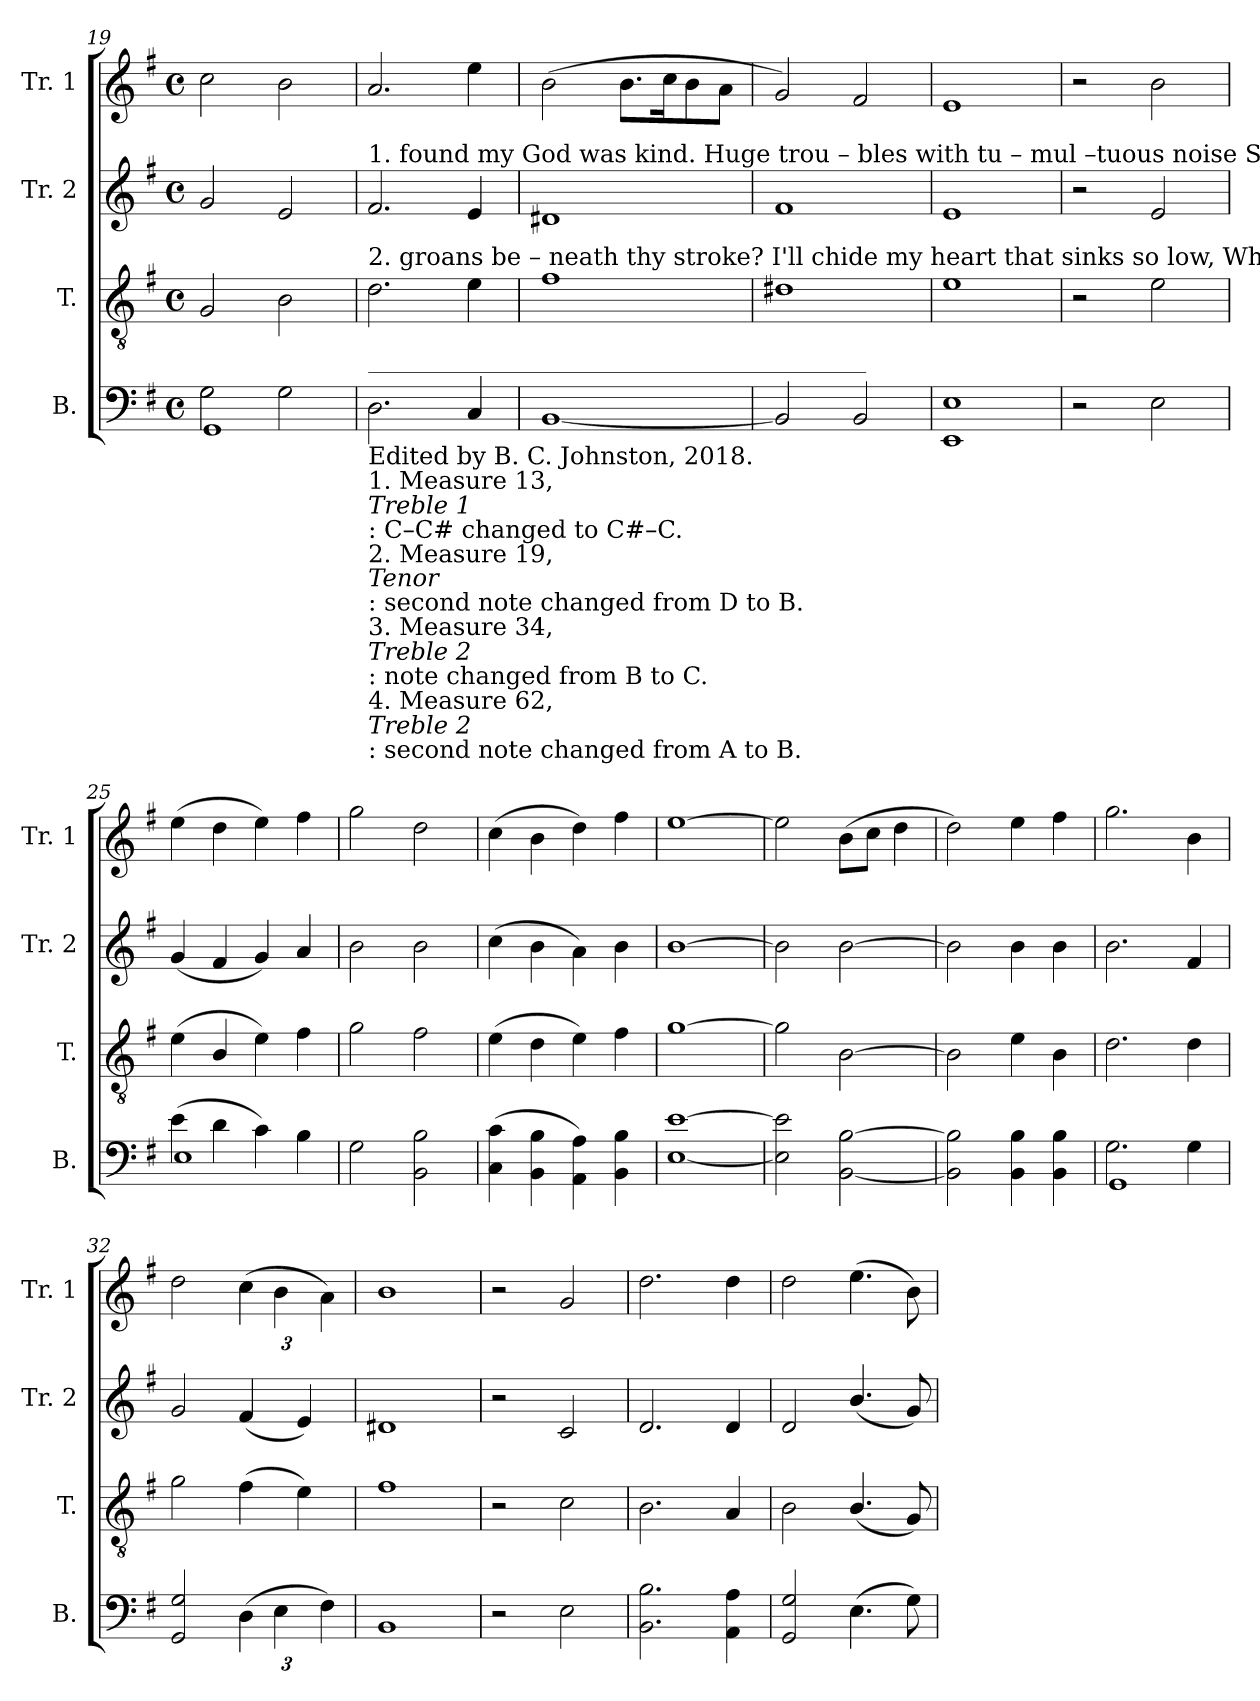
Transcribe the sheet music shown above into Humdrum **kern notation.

**kern	**kern	**kern	**kern
*part4	*part3	*part2	*part1
*staff4	*staff3	*staff2	*staff1
*I"B.	*I"T.	*I"Tr. 2	*I"Tr. 1
*I'B.	*I'T.	*I'Tr. 2	*I'Tr. 1
*clefF4	*clefGv2	*clefG2	*clefG2
*k[f#]	*k[f#]	*k[f#]	*k[f#]
*M4/4	*M4/4	*M4/4	*M4/4
*met(c)	*met(c)	*met(c)	*met(c)
=19	=19	=19	=19
*^	*	*	*
2G!\	1GG!	2G!/	2g!/	2cc!\
2G!\	.	2B!\	2e!/	2b!\
*v	*v	*	*	*
!!LO:LB:g=z
=20	=20	=20	=20
!	!	!LO:TX:a:t=1. found my God                    was    kind.   Huge trou –  bles with tu – mul –tuous noise   Swell ____ like a sea, and round me  spread;    Thy  water-spouts  drown all my joys,     And	!
!	!LO:TX:a:t=2. groans be – neath             thy   stroke?  I'll   chide   my heart  that  sinks    so   low,      Why       should my soul indulge  her    grief?  Hope in the  Lord,  and  praise  him  too;  He	!	!
!LO:TX:a:t=_________________________________________	!	!	!
!LO:TX:b:t=Edited by B. C. Johnston, 2018.	!	!	!
!LO:TX:b:t=1. Measure 13,	!	!	!
!LO:TX:b:i:t=Treble 1	!	!	!
!LO:TX:b:t=&colon; C–C# changed to C#–C.	!	!	!
!LO:TX:b:t=2. Measure 19,	!	!	!
!LO:TX:b:i:t=Tenor	!	!	!
!LO:TX:b:t=&colon; second note changed from D to B.	!	!	!
!LO:TX:b:t=3. Measure 34,	!	!	!
!LO:TX:b:i:t=Treble 2	!	!	!
!LO:TX:b:t=&colon; note changed from B to C.	!	!	!
!LO:TX:b:t=4. Measure 62,	!	!	!
!LO:TX:b:i:t=Treble 2	!	!	!
!LO:TX:b:t=&colon; second note changed from A to B.	!	!	!
2.D!\	2.d!\	2.f#!/	2.a!/
4C!/	4e!\	4e!/	4ee!\
=21	=21	=21	=21
[1BB!	1f#!	1d#X!	(2b!\
.	.	.	8.b!\L
.	.	.	16cc!\K
.	.	.	8b!\
.	.	.	8a!\J
=22	=22	=22	=22
2BB!/]	1d#X!	1f#!	2g!/)
2BB!/	.	.	2f#!/
=23	=23	=23	=23
1EE! 1E!	1e!	1e!	1e!
=24	=24	=24	=24
2r	2r	2r	2r
2E!\	2e!\	2e!/	2b!\
=25	=25	=25	=25
*^	*	*	*
(>4e!\	1E!	(4e!\	(4g!/	(4ee!\
4d!\	.	4B!/	4f#!/	4dd!\
4c!\)	.	4e!\)	4g!/)	4ee!\)
4B!\	.	4f#!\	4a!/	4ff#!\
*v	*v	*	*	*
=26	=26	=26	=26
2G!\	2g!\	2b!\	2gg!\
2BB!\ 2B!\	2f#!\	2b!\	2dd!\
=27	=27	=27	=27
(4C!\ 4c!\	(4e!\	(4cc!\	(4cc!\
4BB!\ 4B!\	4d!\	4b!\	4b!\
4AA!\ 4A!\)	4e!\)	4a!\)	4dd!\)
4BB!\ 4B!\	4f#!\	4b!\	4ff#!\
=28	=28	=28	=28
[1E! [1e!	[1g!	[1b!	[1ee!
=29	=29	=29	=29
2E!\] 2e!\]	2g!\]	2b!\]	2ee!\]
[2BB!\ [2B!\	[2B!\	[2b!\	(8b!\L
.	.	.	8cc!\J
.	.	.	4dd!\
=30	=30	=30	=30
2BB!\] 2B!\]	2B!\]	2b!\]	2dd!\)
4BB!\ 4B!\	4e!\	4b!\	4ee!\
4BB!\ 4B!\	4B!\	4b!\	4ff#!\
=31	=31	=31	=31
*^	*	*	*
2.G!\	1GG!	2.d!\	2.b!\	2.gg!\
4G!\	.	4d!\	4f#!/	4b!\
*v	*v	*	*	*
=32	=32	=32	=32
2GG!/ 2G!/	2g!\	2g!/	2dd!\
*Xbrackettup	*	*	*Xbrackettup
(6D!\	(4f#!\	(4f#!/	(6cc!\
6E!\	.	.	6b!\
.	4e!\)	4e!/)	.
6F#!\)	.	.	6a!\)
=33	=33	=33	=33
1BB!	1f#!	1d#X!	1b!
=34	=34	=34	=34
2r	2r	2r	2r
2E!\	2c!\	2c!/	2g!/
=35	=35	=35	=35
2.BB!\ 2.B!\	2.B!\	2.d!/	2.dd!\
4AA!\ 4A!\	4A!/	4d!/	4dd!\
=36	=36	=36	=36
2GG!/ 2G!/	2B!\	2d!/	2dd!\
(4.E!\	(4.B!/	(4.b!/	(4.ee!\
8G!\)	8G!/)	8g!/)	8b!\)
=	=	=	=
*-	*-	*-	*-
